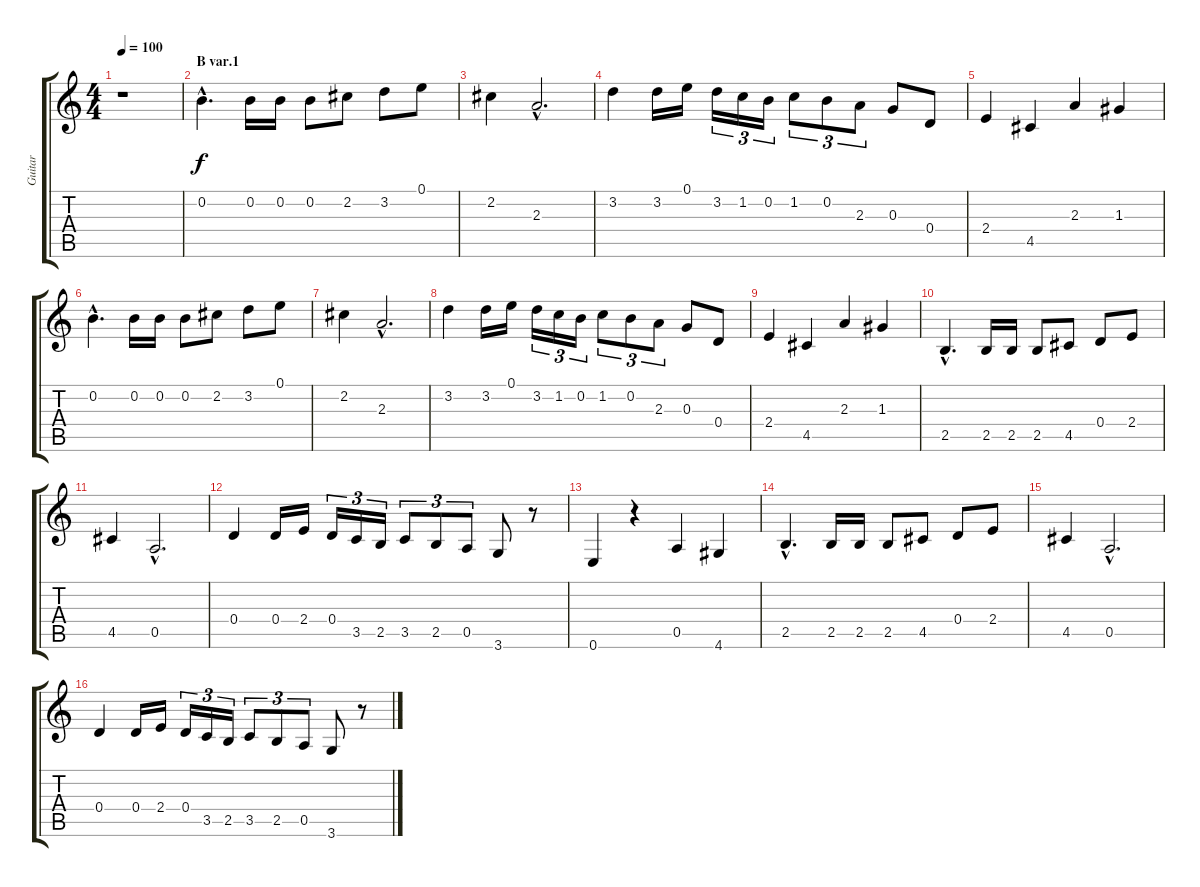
\track ("Guitar" "Guitar") {instrument electricguitarclean}
\staff {score tabs}
\tuning (E4 B3 G3 D3 A2 E2) {hide}
\ts (4 4)
\tempo 100
\clef g2
\ks c
r.1{dy f} |
\section ("" "B var.1")
0.2{hac}.4{d} 0.2.16 0.2.16 0.2.8 2.2.8 3.2.8 0.1.8 |
2.2.4 2.3{hac}.2{d} |
3.2.4 3.2.16 0.1.16 3.2.16{tu (3 2)} 1.2.16{tu (3 2)} 0.2.16{tu (3 2)} 1.2.8{tu (3 2)} 0.2.8{tu (3 2)} 2.3.8{tu (3 2)} 0.3.8 0.4.8 |
2.4.4 4.5.4 2.3.4 1.3.4 |
0.2{hac}.4{d} 0.2.16 0.2.16 0.2.8 2.2.8 3.2.8 0.1.8 |
2.2.4 2.3{hac}.2{d} |
3.2.4 3.2.16 0.1.16 3.2.16{tu (3 2)} 1.2.16{tu (3 2)} 0.2.16{tu (3 2)} 1.2.8{tu (3 2)} 0.2.8{tu (3 2)} 2.3.8{tu (3 2)} 0.3.8 0.4.8 |
2.4.4 4.5.4 2.3.4 1.3.4 |
2.5{hac}.4{d} 2.5.16 2.5.16 2.5.8 4.5.8 0.4.8 2.4.8 |
4.5.4 0.5{hac}.2{d} |
0.4.4 0.4.16 2.4.16 0.4.16{tu (3 2)} 3.5.16{tu (3 2)} 2.5.16{tu (3 2)} 3.5.8{tu (3 2)} 2.5.8{tu (3 2)} 0.5.8{tu (3 2)} 3.6.8 r.8 |
0.6.4 r.4 0.5.4 4.6.4 |
2.5{hac}.4{d} 2.5.16 2.5.16 2.5.8 4.5.8 0.4.8 2.4.8 |
4.5.4 0.5{hac}.2{d} |
0.4.4 0.4.16 2.4.16 0.4.16{tu (3 2)} 3.5.16{tu (3 2)} 2.5.16{tu (3 2)} 3.5.8{tu (3 2)} 2.5.8{tu (3 2)} 0.5.8{tu (3 2)} 3.6.8 r.8
